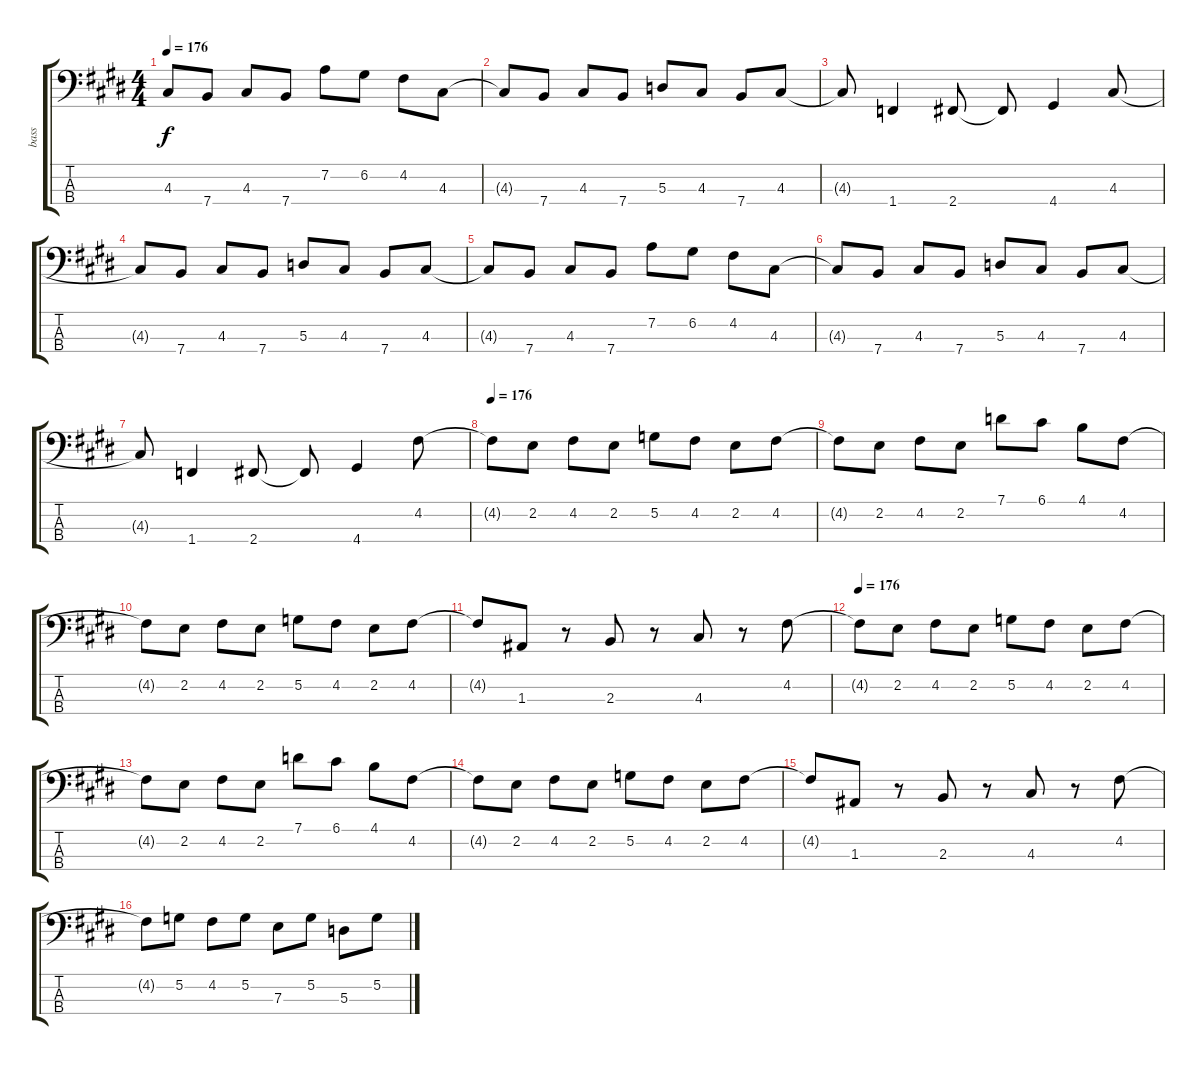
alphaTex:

\track ("bass" "bass") {instrument electricbassfinger}
\staff {score tabs}
\tuning (G2 D2 A1 E1) {hide}
\ts (4 4)
\tempo 176
\clef f4
\ks c#minor
4.3{t}.8{dy f} 7.4.8 4.3.8 7.4.8 7.2.8 6.2.8 4.2.8 4.3.8 |
4.3{t}.8 7.4.8 4.3.8 7.4.8 5.3.8 4.3.8 7.4.8 4.3.8 |
4.3{t}.8 1.4.4 2.4.8 2.4{t}.8 4.4.4 4.3.8 |
4.3{t}.8 7.4.8 4.3.8 7.4.8 5.3.8 4.3.8 7.4.8 4.3.8 |
4.3{t}.8 7.4.8 4.3.8 7.4.8 7.2.8 6.2.8 4.2.8 4.3.8 |
4.3{t}.8 7.4.8 4.3.8 7.4.8 5.3.8 4.3.8 7.4.8 4.3.8 |
4.3{t}.8 1.4.4 2.4.8 2.4{t}.8 4.4.4 4.2.8 |
\tempo 176
4.2{t}.8 2.2.8 4.2.8 2.2.8 5.2.8 4.2.8 2.2.8 4.2.8 |
4.2{t}.8 2.2.8 4.2.8 2.2.8 7.1.8 6.1.8 4.1.8 4.2.8 |
4.2{t}.8 2.2.8 4.2.8 2.2.8 5.2.8 4.2.8 2.2.8 4.2.8 |
4.2{t}.8 1.3.8 r.8 2.3.8 r.8 4.3.8 r.8 4.2.8 |
\tempo 176
4.2{t}.8 2.2.8 4.2.8 2.2.8 5.2.8 4.2.8 2.2.8 4.2.8 |
4.2{t}.8 2.2.8 4.2.8 2.2.8 7.1.8 6.1.8 4.1.8 4.2.8 |
4.2{t}.8 2.2.8 4.2.8 2.2.8 5.2.8 4.2.8 2.2.8 4.2.8 |
4.2{t}.8 1.3.8 r.8 2.3.8 r.8 4.3.8 r.8 4.2.8 |
4.2{t}.8 5.2.8 4.2.8 5.2.8 7.3.8 5.2.8 5.3.8 5.2.8
